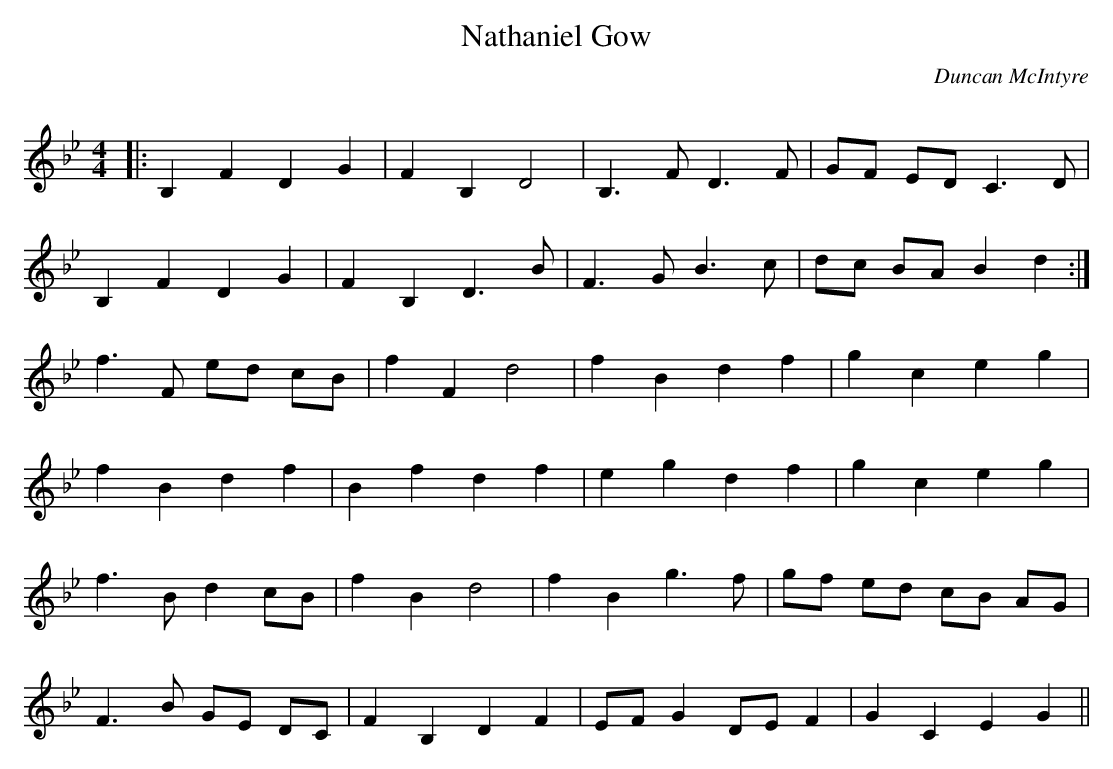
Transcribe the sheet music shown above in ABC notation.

X:1
T: Nathaniel Gow
C:Duncan McIntyre
Q: 232
K:Bb
M:4/4
L:1/8
|:B,2 F2 D2 G2|F2 B,2 D4|B,3F D3F|GF ED C3D|
B,2 F2 D2 G2|F2 B,2 D3B|F3G B3c|dc BA B2 d2:|
f3F ed cB|f2 F2 d4|f2 B2 d2 f2|g2 c2 e2 g2|
f2 B2 d2 f2|B2 f2 d2 f2|e2 g2 d2 f2|g2 c2 e2 g2|
f3B d2 cB|f2 B2 d4|f2 B2 g3f|gf ed cB AG|
F3B GE DC|F2 B,2 D2 F2|EF G2 DE F2|G2 C2 E2 G2||
